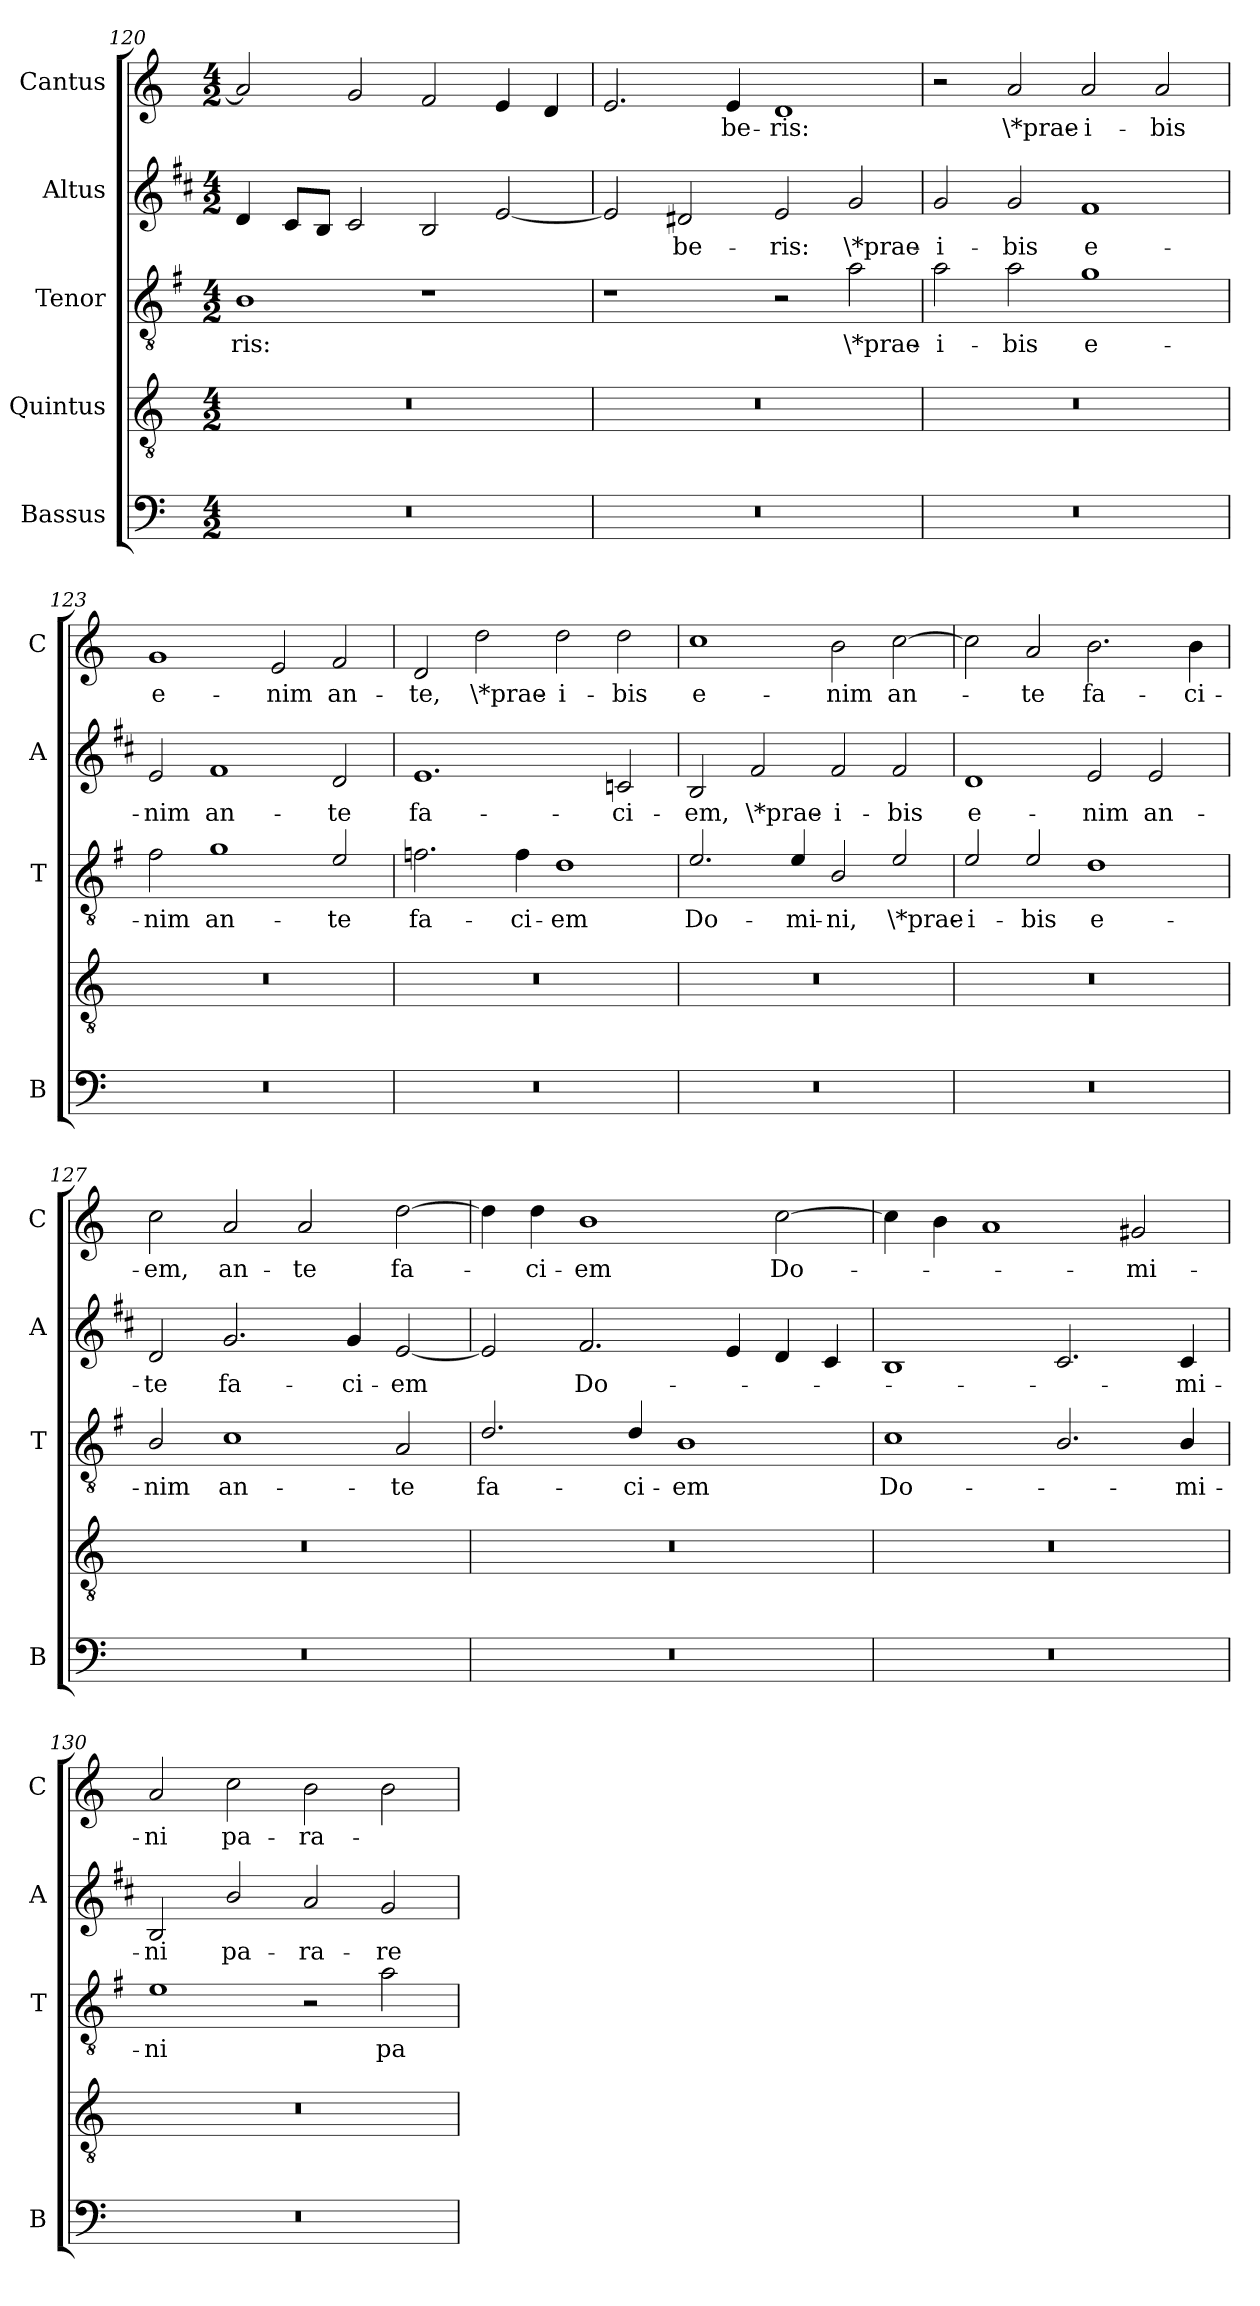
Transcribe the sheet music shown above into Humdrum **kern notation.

**kern	**kern	**kern	**text	**kern	**text	**kern	**text
*part5	*part4	*part3	*part3	*part2	*part2	*part1	*part1
*staff5	*staff4	*staff3	*staff3	*staff2	*staff2	*staff1	*staff1
*I"Bassus	*I"Quintus	*I"Tenor	*	*I"Altus	*	*I"Cantus	*
*I'B	*	*I'T	*	*I'A	*	*I'C	*
*clefF4	*clefGv2	*clefGv2	*	*clefG2	*	*clefG2	*
*	*	*ITrd4c7	*	*ITrd1c2	*	*	*
*k[]	*k[]	*k[]	*	*k[]	*	*k[]	*
*C:	*C:	*C:	*	*C:	*	*C:	*
*M4/2	*M4/2	*M4/2	*	*M4/2	*	*M4/2	*
=120	=120	=120	=120	=120	=120	=120	=120
!	!	!	!LO:LY:b	!	!	!	!
0r	0r	1E	-ris:	4c/	.	2a/]	.
.	.	.	.	8B/L	.	.	.
.	.	.	.	8A/J	.	.	.
.	.	.	.	2B/	.	2g/	.
.	.	1r	.	2A/	.	2f/	.
.	.	.	.	[2d/	.	4e/	.
.	.	.	.	.	.	4d/	.
=121	=121	=121	=121	=121	=121	=121	=121
0r	0r	1r	.	2d/]	.	2.e/	.
!	!	!	!	!	!LO:LY:b	!	!
.	.	.	.	2c#X/	-be-	.	.
!	!	!	!	!	!	!	!LO:LY:b
.	.	.	.	.	.	4e/	-be-
!	!	!	!	!	!LO:LY:b	!	!LO:LY:b
.	.	2r	.	2d/	-ris:	1d	-ris:
!	!	!	!LO:LY:b	!	!LO:LY:b	!	!
.	.	2d\	\*prae-	2f/	\*prae-	.	.
=122	=122	=122	=122	=122	=122	=122	=122
!	!	!	!LO:LY:b	!	!LO:LY:b	!	!
0r	0r	2d\	-i-	2f/	-i-	2r	.
!	!	!	!LO:LY:b	!	!LO:LY:b	!	!LO:LY:b
.	.	2d\	-bis	2f/	-bis	2a/	\*prae-
!	!	!	!LO:LY:b	!	!LO:LY:b	!	!LO:LY:b
.	.	1c	e-	1e	e-	2a/	-i-
!	!	!	!	!	!	!	!LO:LY:b
.	.	.	.	.	.	2a/	-bis
=123	=123	=123	=123	=123	=123	=123	=123
!	!	!	!LO:LY:b	!	!LO:LY:b	!	!LO:LY:b
0r	0r	2B\	-nim	2d/	-nim	1g	e-
!	!	!	!LO:LY:b	!	!LO:LY:b	!	!
.	.	1c	an-	1e	an-	.	.
!	!	!	!	!	!	!	!LO:LY:b
.	.	.	.	.	.	2e/	-nim
!	!	!	!LO:LY:b	!	!LO:LY:b	!	!LO:LY:b
.	.	2A/	-te	2c/	-te	2f/	an-
!!LO:LB:g=z
=124	=124	=124	=124	=124	=124	=124	=124
!	!	!	!LO:LY:b	!	!LO:LY:b	!	!LO:LY:b
0r	0r	2.B-X\	fa-	1.d	fa-	2d/	-te,
!	!	!	!	!	!	!	!LO:LY:b
.	.	.	.	.	.	2dd\	\*prae-
!	!	!	!LO:LY:b	!	!	!	!
.	.	4B-\	-ci-	.	.	.	.
!	!	!	!LO:LY:b	!	!	!	!LO:LY:b
.	.	1G	-em	.	.	2dd\	-i-
!	!	!	!	!	!LO:LY:b	!	!LO:LY:b
.	.	.	.	2B-X/	-ci-	2dd\	-bis
=125	=125	=125	=125	=125	=125	=125	=125
!	!	!	!LO:LY:b	!	!LO:LY:b	!	!LO:LY:b
0r	0r	2.A/	Do-	2A/	-em,	1cc	e-
!	!	!	!	!	!LO:LY:b	!	!
.	.	.	.	2e/	\*prae-	.	.
!	!	!	!LO:LY:b	!	!	!	!
.	.	4A/	-mi-	.	.	.	.
!	!	!	!LO:LY:b	!	!LO:LY:b	!	!LO:LY:b
.	.	2E/	-ni,	2e/	-i-	2b\	-nim
!	!	!	!LO:LY:b	!	!LO:LY:b	!	!LO:LY:b
.	.	2A/	\*prae-	2e/	-bis	[2cc\	an-
=126	=126	=126	=126	=126	=126	=126	=126
!	!	!	!LO:LY:b	!	!LO:LY:b	!	!
0r	0r	2A/	-i-	1c	e-	2cc\]	.
!	!	!	!LO:LY:b	!	!	!	!LO:LY:b
.	.	2A/	-bis	.	.	2a/	-te
!	!	!	!LO:LY:b	!	!LO:LY:b	!	!LO:LY:b
.	.	1G	e-	2d/	-nim	2.b\	fa-
!	!	!	!	!	!LO:LY:b	!	!
.	.	.	.	2d/	an-	.	.
!	!	!	!	!	!	!	!LO:LY:b
.	.	.	.	.	.	4b\	-ci-
=127	=127	=127	=127	=127	=127	=127	=127
!	!	!	!LO:LY:b	!	!LO:LY:b	!	!LO:LY:b
0r	0r	2E/	-nim	2c/	-te	2cc\	-em,
!	!	!	!LO:LY:b	!	!LO:LY:b	!	!LO:LY:b
.	.	1F	an-	2.f/	fa-	2a/	an-
!	!	!	!	!	!	!	!LO:LY:b
.	.	.	.	.	.	2a/	-te
!	!	!	!	!	!LO:LY:b	!	!
.	.	.	.	4f/	-ci-	.	.
!	!	!	!LO:LY:b	!	!LO:LY:b	!	!LO:LY:b
.	.	2D/	-te	[2d/	-em	[2dd\	fa-
=128	=128	=128	=128	=128	=128	=128	=128
!	!	!	!LO:LY:b	!	!	!	!
0r	0r	2.G/	fa-	2d/]	.	4dd\]	.
!	!	!	!	!	!	!	!LO:LY:b
.	.	.	.	.	.	4dd\	-ci-
!	!	!	!	!	!LO:LY:b	!	!LO:LY:b
.	.	.	.	2.e/	Do-	1b	-em
!	!	!	!LO:LY:b	!	!	!	!
.	.	4G/	-ci-	.	.	.	.
!	!	!	!LO:LY:b	!	!	!	!
.	.	1E	-em	.	.	.	.
.	.	.	.	4d/	.	.	.
!	!	!	!	!	!	!	!LO:LY:b
.	.	.	.	4c/	.	[2cc\	Do-
.	.	.	.	4B/	.	.	.
=129	=129	=129	=129	=129	=129	=129	=129
!	!	!	!LO:LY:b	!	!	!	!
0r	0r	1F	Do-	1A	.	4cc\]	.
.	.	.	.	.	.	4b\	.
.	.	.	.	.	.	1a	.
.	.	2.E/	.	2.B/	.	.	.
!	!	!	!	!	!	!	!LO:LY:b
.	.	.	.	.	.	2g#X/	-mi-
!	!	!	!LO:LY:b	!	!LO:LY:b	!	!
.	.	4E/	-mi-	4B/	-mi-	.	.
!!LO:PB:g=z
=130	=130	=130	=130	=130	=130	=130	=130
!	!	!	!LO:LY:b	!	!LO:LY:b	!	!LO:LY:b
0r	0r	1A	-ni	2A/	-ni	2a/	-ni
!	!	!	!	!	!LO:LY:b	!	!LO:LY:b
.	.	.	.	2a/	pa-	2cc\	pa-
!	!	!	!	!	!LO:LY:b	!	!LO:LY:b
.	.	2r	.	2g/	-ra-	2b\	-ra-
!	!	!	!LO:LY:b	!	!LO:LY:b	!	!
.	.	2d\	pa-	2f/	-re	2b\	.
=	=	=	=	=	=	=	=
*-	*-	*-	*-	*-	*-	*-	*-
